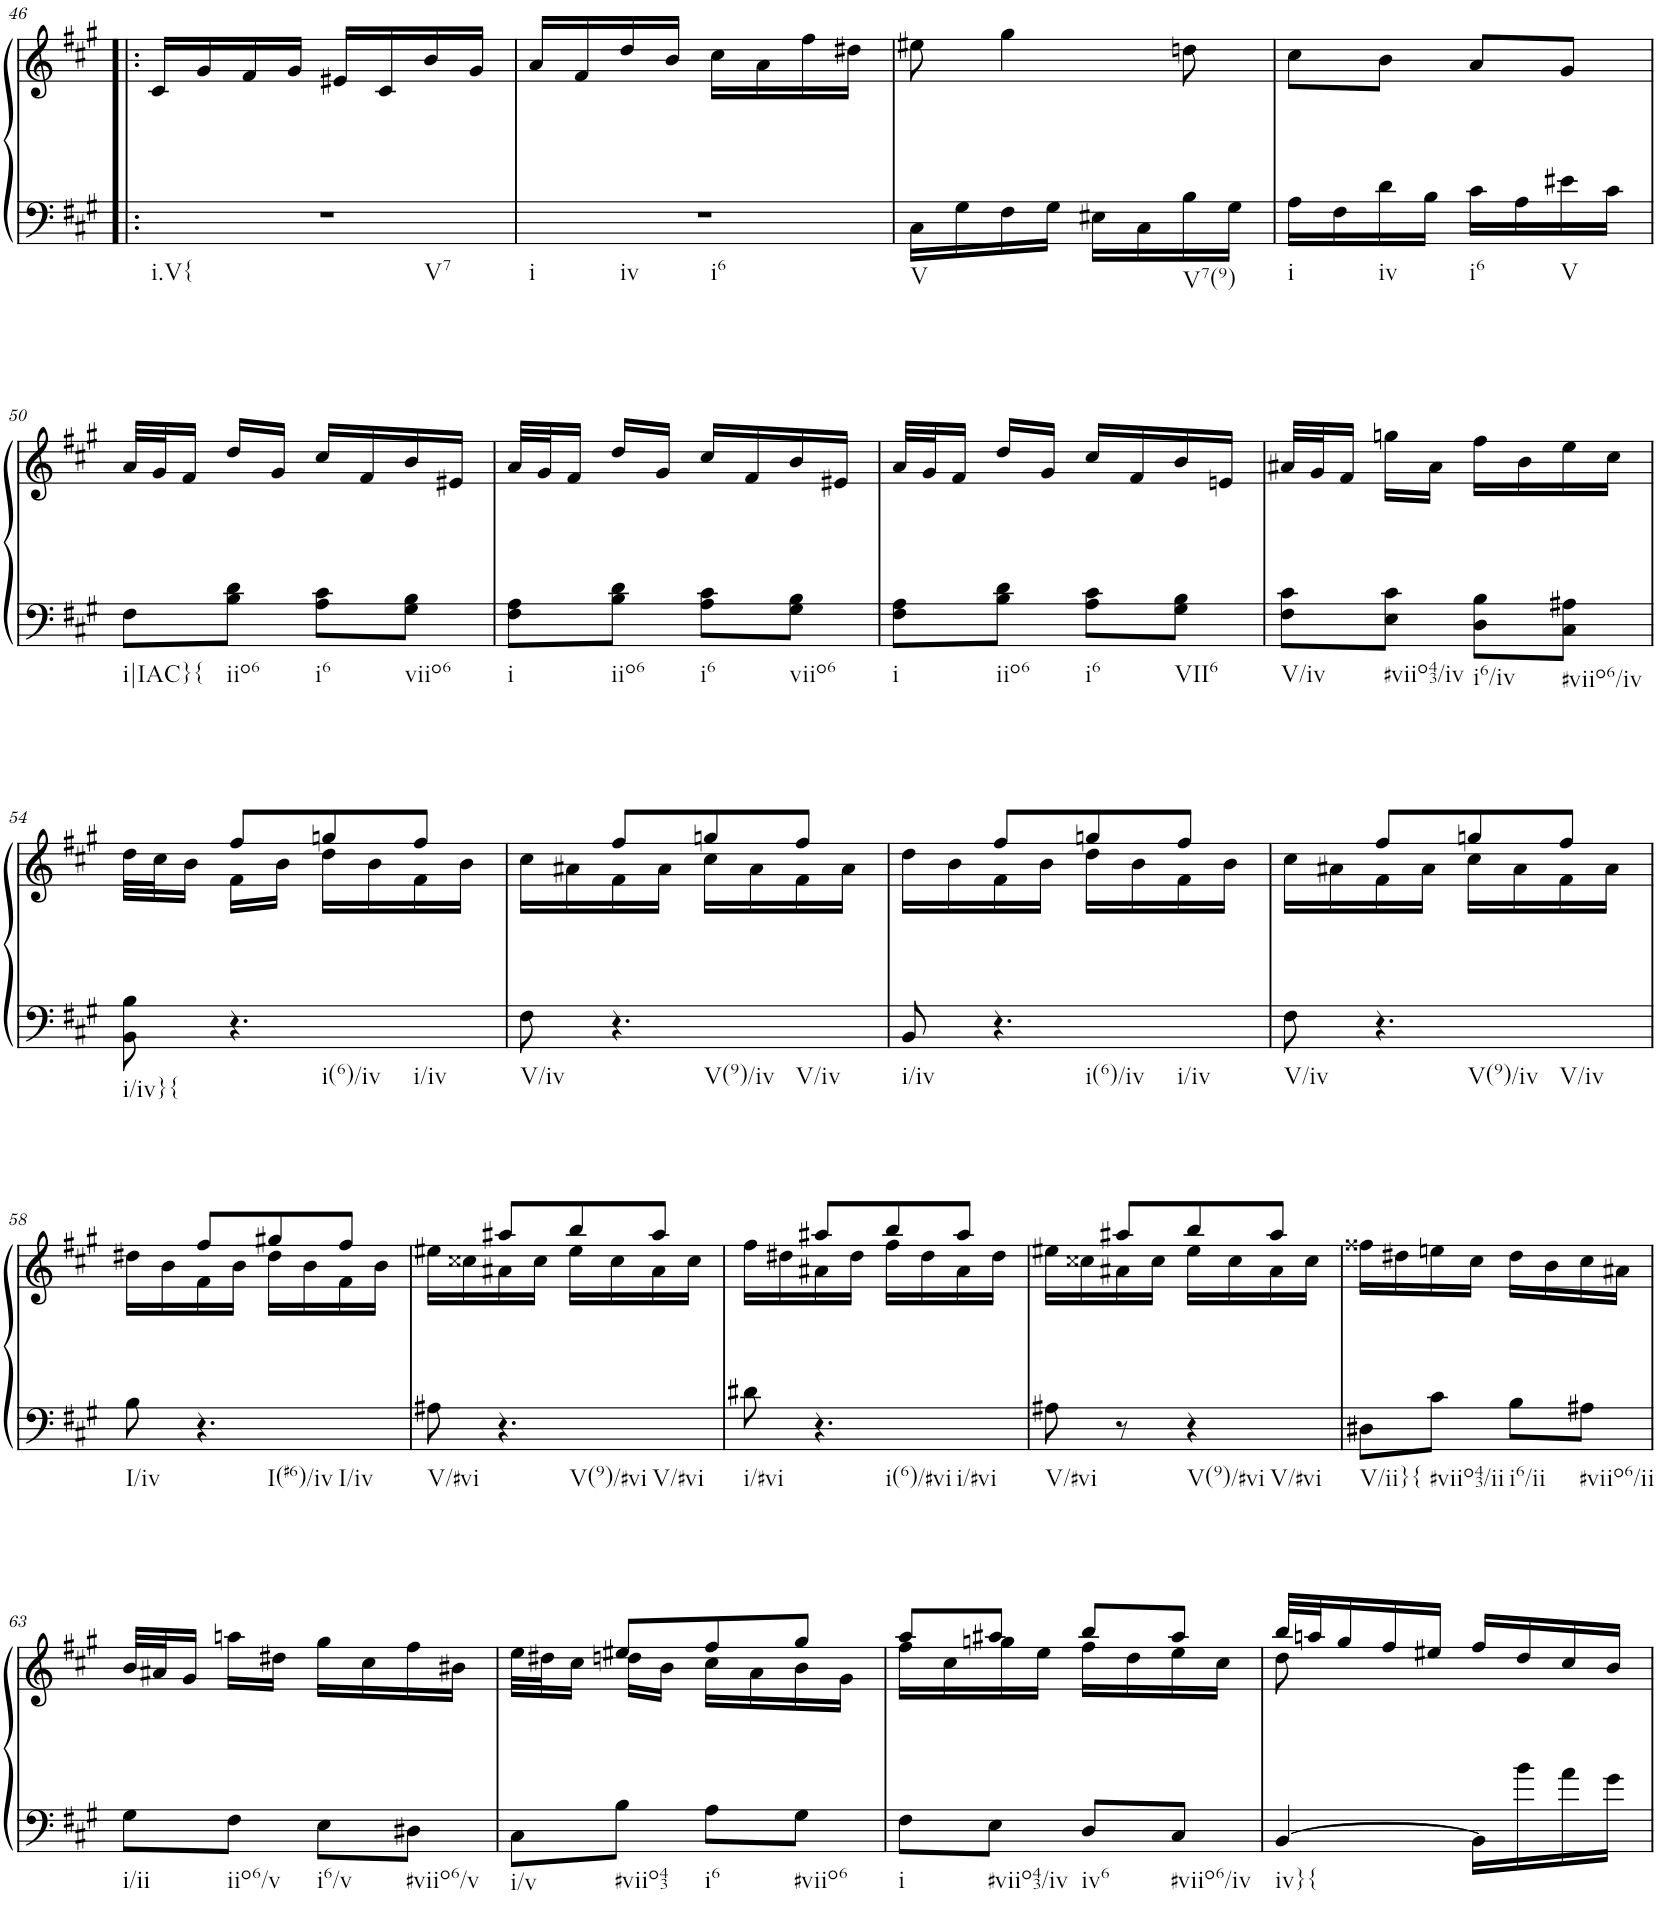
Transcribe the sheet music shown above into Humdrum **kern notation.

**kern	**kern
*part1	*part1
*staff2	*staff1
*I"Piano	*
*I'Pno.	*
!!LO:PB:g=z
*clefF4	*clefG2
*k[f#c#g#]	*k[f#c#g#]
*M2/4	*M2/4
=46!|:	=46!|:
!LO:TX:b:t=i.V{	!
!LO:TX:b:t=V7	!
2r	16c#/LL
.	16g#/
.	16f#/
.	16g#/JJ
.	16e#X/LL
.	16c#/
.	16b/
.	16g#/JJ
=47	=47
!LO:TX:b:t=i	!
!LO:TX:b:t=iv	!
!LO:TX:b:t=i6	!
2r	16a/LL
.	16f#/
.	16dd/
.	16b/JJ
.	16cc#\LL
.	16a\
.	16ff#\
.	16dd#X\JJ
=48	=48
!LO:TX:b:t=V	!
16C#\LL	8ee#X\
16G#\	.
16F#\	4gg#\
16G#\JJ	.
16E#X\LL	.
16C#\	.
!LO:TX:b:t=V7(9)	!
16B\	8ddn\
16G#\JJ	.
=49	=49
!LO:TX:b:t=i	!
16A\LL	8cc#\L
16F#\	.
!LO:TX:b:t=iv	!
16d\	8b\J
16B\JJ	.
!LO:TX:b:t=i6	!
16c#\LL	8a/L
16A\	.
!LO:TX:b:t=V	!
16e#X\	8g#/J
16c#\JJ	.
!!LO:LB:g=z
=50	=50
!LO:TX:b:t=i|IAC}{	!
8F#\L	32a/LLL
.	32g#/J
.	16f#/JJ
!LO:TX:b:t=iio6	!
8B\ 8d\J	16dd/LL
.	16g#/JJ
!LO:TX:b:t=i6	!
8A\ 8c#\L	16cc#/LL
.	16f#/
!LO:TX:b:t=viio6	!
8G#\ 8B\J	16b/
.	16e#X/JJ
=51	=51
!LO:TX:b:t=i	!
8F#\ 8A\L	32a/LLL
.	32g#/J
.	16f#/JJ
!LO:TX:b:t=iio6	!
8B\ 8d\J	16dd/LL
.	16g#/JJ
!LO:TX:b:t=i6	!
8A\ 8c#\L	16cc#/LL
.	16f#/
!LO:TX:b:t=viio6	!
8G#\ 8B\J	16b/
.	16e#X/JJ
=52	=52
!LO:TX:b:t=i	!
8F#\ 8A\L	32a/LLL
.	32g#/J
.	16f#/JJ
!LO:TX:b:t=iio6	!
8B\ 8d\J	16dd/LL
.	16g#/JJ
!LO:TX:b:t=i6	!
8A\ 8c#\L	16cc#/LL
.	16f#/
!LO:TX:b:t=VII6	!
8G#\ 8B\J	16b/
.	16en/JJ
=53	=53
!LO:TX:b:t=V/iv	!
8F#\ 8c#\L	32a#X/LLL
.	32g#/J
.	16f#/JJ
!LO:TX:b:t=#viio43/iv	!
8E\ 8c#\J	16ggn\LL
.	16a#\JJ
!LO:TX:b:t=i6/iv	!
8D\ 8B\L	16ff#\LL
.	16b\
!LO:TX:b:t=#viio6/iv	!
8C#\ 8A#X\J	16ee\
.	16cc#\JJ
!!LO:LB:g=z
=54	=54
*	*^
!LO:TX:b:t=i/iv}{	!	!
8BB\ 8B\	8ryy	32dd\LLL
.	.	32cc#\J
.	.	16b\JJ
!LO:TX:b:t=i(6)/iv	!	!
!LO:TX:b:t=i/iv	!	!
4.r	8ff#/L	16f#\LL
.	.	16b\JJ
.	8ggn/	16dd\LL
.	.	16b\
.	8ff#/J	16f#\
.	.	16b\JJ
=55	=55	=55
!LO:TX:b:t=V/iv	!	!
8F#\	8ryy	16cc#\LL
.	.	16a#X\
!LO:TX:b:t=V(9)/iv	!	!
!LO:TX:b:t=V/iv	!	!
4.r	8ff#/L	16f#\
.	.	16a#\JJ
.	8ggn/	16cc#\LL
.	.	16a#\
.	8ff#/J	16f#\
.	.	16a#\JJ
=56	=56	=56
!LO:TX:b:t=i/iv	!	!
8BB/	8ryy	16dd\LL
.	.	16b\
!LO:TX:b:t=i(6)/iv	!	!
!LO:TX:b:t=i/iv	!	!
4.r	8ff#/L	16f#\
.	.	16b\JJ
.	8ggn/	16dd\LL
.	.	16b\
.	8ff#/J	16f#\
.	.	16b\JJ
=57	=57	=57
!LO:TX:b:t=V/iv	!	!
8F#\	8ryy	16cc#\LL
.	.	16a#X\
!LO:TX:b:t=V(9)/iv	!	!
!LO:TX:b:t=V/iv	!	!
4.r	8ff#/L	16f#\
.	.	16a#\JJ
.	8ggn/	16cc#\LL
.	.	16a#\
.	8ff#/J	16f#\
.	.	16a#\JJ
!!LO:LB:g=z	!!
=58	=58	=58
!LO:TX:b:t=I/iv	!	!
8B\	8ryy	16dd#X\LL
.	.	16b\
!LO:TX:b:t=I(#6)/iv	!	!
!LO:TX:b:t=I/iv	!	!
4.r	8ff#/L	16f#\
.	.	16b\JJ
.	8gg#X/	16dd#\LL
.	.	16b\
.	8ff#/J	16f#\
.	.	16b\JJ
=59	=59	=59
!LO:TX:b:t=V/#vi	!	!
8A#X\	8ryy	16ee#X\LL
.	.	16cc##X\
!LO:TX:b:t=V(9)/#vi	!	!
!LO:TX:b:t=V/#vi	!	!
4.r	8aa#X/L	16a#X\
.	.	16cc##\JJ
.	8bb/	16ee#\LL
.	.	16cc##\
.	8aa#/J	16a#\
.	.	16cc##\JJ
=60	=60	=60
!LO:TX:b:t=i/#vi	!	!
8d#X\	8ryy	16ff#\LL
.	.	16dd#X\
!LO:TX:b:t=i(6)/#vi	!	!
!LO:TX:b:t=i/#vi	!	!
4.r	8aa#X/L	16a#X\
.	.	16dd#\JJ
.	8bb/	16ff#\LL
.	.	16dd#\
.	8aa#/J	16a#\
.	.	16dd#\JJ
=61	=61	=61
!LO:TX:b:t=V/#vi	!	!
8A#X\	8ryy	16ee#X\LL
.	.	16cc##X\
8r	8aa#X/L	16a#X\
.	.	16cc##\JJ
!LO:TX:b:t=V(9)/#vi	!	!
!LO:TX:b:t=V/#vi	!	!
4r	8bb/	16ee#\LL
.	.	16cc##\
.	8aa#/J	16a#\
.	.	16cc##\JJ
=62	=62	=62
!LO:TX:b:t=V/ii}{	!	!
*	*v	*v
8D#X\L	16ff##X\LL
.	16dd#X\
!LO:TX:b:t=#viio43/ii	!
8c#\J	16een\
.	16cc#\JJ
!LO:TX:b:t=i6/ii	!
8B\L	16dd#\LL
.	16b\
!LO:TX:b:t=#viio6/ii	!
8A#X\J	16cc#\
.	16a#X\JJ
!!LO:LB:g=z
=63	=63
!LO:TX:b:t=i/ii	!
8G#\L	32b/LLL
.	32a#X/J
.	16g#/JJ
!LO:TX:b:t=iio6/v	!
8F#\J	16aan\LL
.	16dd#X\JJ
!LO:TX:b:t=i6/v	!
8E\L	16gg#\LL
.	16cc#\
!LO:TX:b:t=#viio6/v	!
8D#X\J	16ff#\
.	16b#X\JJ
=64	=64
*	*^
!LO:TX:b:t=i/v	!	!
8C#\L	8ryy	32ee\LLL
.	.	32dd#X\J
.	.	16cc#\JJ
!LO:TX:b:t=#viio43	!	!
8B\J	8ee#X/L	16ddn\LL
.	.	16b\JJ
!LO:TX:b:t=i6	!	!
8A\L	8ff#/	16cc#\LL
.	.	16a\
!LO:TX:b:t=#viio6	!	!
8G#\J	8gg#/J	16b\
.	.	16g#\JJ
=65	=65	=65
!LO:TX:b:t=i	!	!
8F#\L	8aa/L	16ff#\LL
.	.	16cc#\
!LO:TX:b:t=#viio43/iv	!	!
8E\J	8aa#X/J	16ggn\
.	.	16ee\JJ
!LO:TX:b:t=iv6	!	!
8D/L	8bb/L	16ff#\LL
.	.	16dd\
!LO:TX:b:t=#viio6/iv	!	!
8C#/J	8aa#/J	16ee\
.	.	16cc#\JJ
=66	=66	=66
!LO:TX:b:t=iv}{	!	!
[4BB/	32bb/LLL	8dd\
.	32aan/J	.
.	16gg#/	.
.	16ff#/	4.ryy
.	16ee#X/JJ	.
16BB\LL]	16ff#/LL	.
16b\	16dd/	.
16a\	16cc#/	.
16g#\JJ	16b/JJ	.
*	*v	*v
=	=
*-	*-
